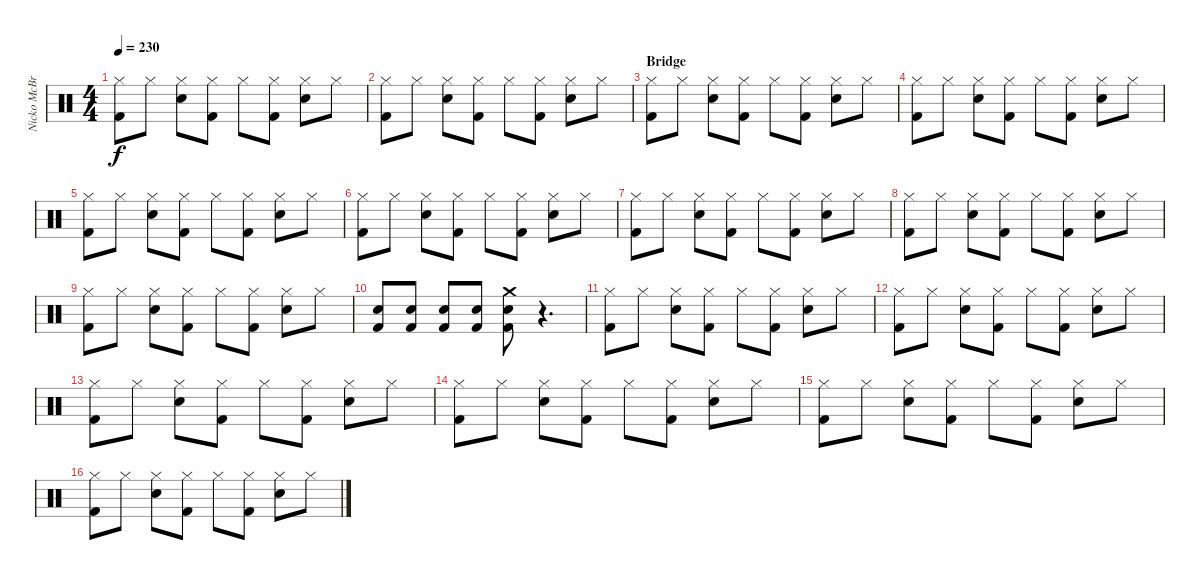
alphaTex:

\track ("Nicko McBrain" "Nicko McBr") {instrument percussion}
\staff {score}
\articulation defaults
\ts (4 4)
\tempo 230
\clef neutral
\ks c
("Kick (hit) 2" "Hi-Hat (closed)").8{dy f} "Hi-Hat (closed)".8 ("Snare (hit) 2" "Hi-Hat (closed)").8 ("Kick (hit) 2" "Hi-Hat (closed)").8 "Hi-Hat (closed)".8 ("Kick (hit) 2" "Hi-Hat (closed)").8 ("Snare (hit) 2" "Hi-Hat (closed)").8 "Hi-Hat (closed)".8 |
("Kick (hit) 2" "Hi-Hat (closed)").8 "Hi-Hat (closed)".8 ("Snare (hit) 2" "Hi-Hat (closed)").8 ("Kick (hit) 2" "Hi-Hat (closed)").8 "Hi-Hat (closed)".8 ("Kick (hit) 2" "Hi-Hat (closed)").8 ("Snare (hit) 2" "Hi-Hat (closed)").8 "Hi-Hat (closed)".8 |
\section ("" "Bridge")
("Kick (hit) 2" "Hi-Hat (closed)").8 "Hi-Hat (closed)".8 ("Snare (hit) 2" "Hi-Hat (closed)").8 ("Kick (hit) 2" "Hi-Hat (closed)").8 "Hi-Hat (closed)".8 ("Kick (hit) 2" "Hi-Hat (closed)").8 ("Snare (hit) 2" "Hi-Hat (closed)").8 "Hi-Hat (closed)".8 |
("Kick (hit) 2" "Hi-Hat (closed)").8 "Hi-Hat (closed)".8 ("Snare (hit) 2" "Hi-Hat (closed)").8 ("Kick (hit) 2" "Hi-Hat (closed)").8 "Hi-Hat (closed)".8 ("Kick (hit) 2" "Hi-Hat (closed)").8 ("Snare (hit) 2" "Hi-Hat (closed)").8 "Hi-Hat (closed)".8 |
("Kick (hit) 2" "Hi-Hat (closed)").8 "Hi-Hat (closed)".8 ("Snare (hit) 2" "Hi-Hat (closed)").8 ("Kick (hit) 2" "Hi-Hat (closed)").8 "Hi-Hat (closed)".8 ("Kick (hit) 2" "Hi-Hat (closed)").8 ("Snare (hit) 2" "Hi-Hat (closed)").8 "Hi-Hat (closed)".8 |
("Kick (hit) 2" "Hi-Hat (closed)").8 "Hi-Hat (closed)".8 ("Snare (hit) 2" "Hi-Hat (closed)").8 ("Kick (hit) 2" "Hi-Hat (closed)").8 "Hi-Hat (closed)".8 ("Kick (hit) 2" "Hi-Hat (closed)").8 ("Snare (hit) 2" "Hi-Hat (closed)").8 "Hi-Hat (closed)".8 |
("Kick (hit) 2" "Hi-Hat (closed)").8 "Hi-Hat (closed)".8 ("Snare (hit) 2" "Hi-Hat (closed)").8 ("Kick (hit) 2" "Hi-Hat (closed)").8 "Hi-Hat (closed)".8 ("Kick (hit) 2" "Hi-Hat (closed)").8 ("Snare (hit) 2" "Hi-Hat (closed)").8 "Hi-Hat (closed)".8 |
("Kick (hit) 2" "Hi-Hat (closed)").8 "Hi-Hat (closed)".8 ("Snare (hit) 2" "Hi-Hat (closed)").8 ("Kick (hit) 2" "Hi-Hat (closed)").8 "Hi-Hat (closed)".8 ("Kick (hit) 2" "Hi-Hat (closed)").8 ("Snare (hit) 2" "Hi-Hat (closed)").8 "Hi-Hat (closed)".8 |
("Kick (hit) 2" "Hi-Hat (closed)").8 "Hi-Hat (closed)".8 ("Snare (hit) 2" "Hi-Hat (closed)").8 ("Kick (hit) 2" "Hi-Hat (closed)").8 "Hi-Hat (closed)".8 ("Kick (hit) 2" "Hi-Hat (closed)").8 ("Snare (hit) 2" "Hi-Hat (closed)").8 "Hi-Hat (closed)".8 |
("Kick (hit) 2" "Snare (hit) 2").8 ("Kick (hit) 2" "Snare (hit) 2").8 ("Kick (hit) 2" "Snare (hit) 2").8 ("Kick (hit) 2" "Snare (hit) 2").8 ("Kick (hit) 2" "Snare (hit) 2" "Crash medium (hit)").8 r.4{d} |
("Kick (hit) 2" "Hi-Hat (closed)").8 "Hi-Hat (closed)".8 ("Snare (hit) 2" "Hi-Hat (closed)").8 ("Kick (hit) 2" "Hi-Hat (closed)").8 "Hi-Hat (closed)".8 ("Kick (hit) 2" "Hi-Hat (closed)").8 ("Snare (hit) 2" "Hi-Hat (closed)").8 "Hi-Hat (closed)".8 |
("Kick (hit) 2" "Hi-Hat (closed)").8 "Hi-Hat (closed)".8 ("Snare (hit) 2" "Hi-Hat (closed)").8 ("Kick (hit) 2" "Hi-Hat (closed)").8 "Hi-Hat (closed)".8 ("Kick (hit) 2" "Hi-Hat (closed)").8 ("Snare (hit) 2" "Hi-Hat (closed)").8 "Hi-Hat (closed)".8 |
("Kick (hit) 2" "Hi-Hat (closed)").8 "Hi-Hat (closed)".8 ("Snare (hit) 2" "Hi-Hat (closed)").8 ("Kick (hit) 2" "Hi-Hat (closed)").8 "Hi-Hat (closed)".8 ("Kick (hit) 2" "Hi-Hat (closed)").8 ("Snare (hit) 2" "Hi-Hat (closed)").8 "Hi-Hat (closed)".8 |
("Kick (hit) 2" "Hi-Hat (closed)").8 "Hi-Hat (closed)".8 ("Snare (hit) 2" "Hi-Hat (closed)").8 ("Kick (hit) 2" "Hi-Hat (closed)").8 "Hi-Hat (closed)".8 ("Kick (hit) 2" "Hi-Hat (closed)").8 ("Snare (hit) 2" "Hi-Hat (closed)").8 "Hi-Hat (closed)".8 |
("Kick (hit) 2" "Hi-Hat (closed)").8 "Hi-Hat (closed)".8 ("Snare (hit) 2" "Hi-Hat (closed)").8 ("Kick (hit) 2" "Hi-Hat (closed)").8 "Hi-Hat (closed)".8 ("Kick (hit) 2" "Hi-Hat (closed)").8 ("Snare (hit) 2" "Hi-Hat (closed)").8 "Hi-Hat (closed)".8 |
("Kick (hit) 2" "Hi-Hat (closed)").8 "Hi-Hat (closed)".8 ("Snare (hit) 2" "Hi-Hat (closed)").8 ("Kick (hit) 2" "Hi-Hat (closed)").8 "Hi-Hat (closed)".8 ("Kick (hit) 2" "Hi-Hat (closed)").8 ("Snare (hit) 2" "Hi-Hat (closed)").8 "Hi-Hat (closed)".8
